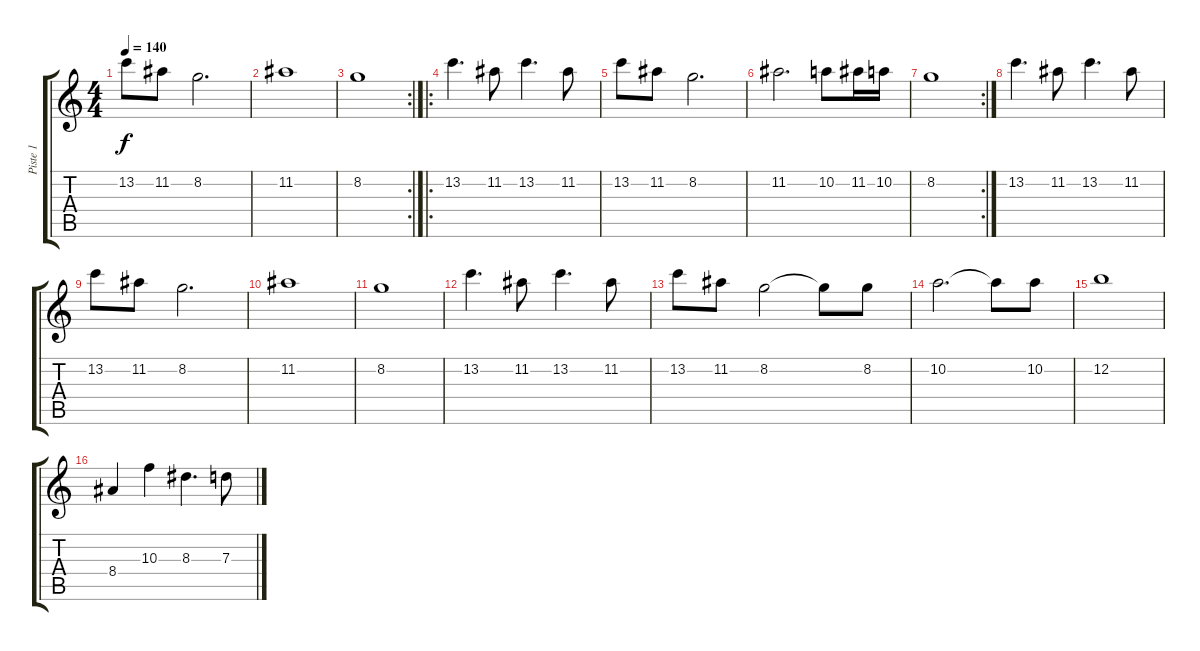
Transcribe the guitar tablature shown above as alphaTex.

\track ("Piste 1" "Piste 1") {instrument overdrivenguitar}
\staff {score tabs}
\tuning (E4 B3 G3 D3 A2 E2) {hide}
\ts (4 4)
\tempo 140
\clef g2
\ks c
13.2.8{dy f} 11.2.8 8.2.2{d} |
11.2.1 |
\rc 2
8.2.1 |
\ro
13.2.4{d} 11.2.8 13.2.4{d} 11.2.8 |
13.2.8 11.2.8 8.2.2{d} |
11.2.2{d} 10.2.8 11.2.16 10.2.16 |
\rc 2
8.2.1 |
13.2.4{d} 11.2.8 13.2.4{d} 11.2.8 |
13.2.8 11.2.8 8.2.2{d} |
11.2.1 |
8.2.1 |
13.2.4{d} 11.2.8 13.2.4{d} 11.2.8 |
13.2.8 11.2.8 8.2.2 8.2{t}.8 8.2.8 |
10.2.2{d} 10.2{t}.8 10.2.8 |
12.2.1 |
8.4.4 10.3.4 8.3.4{d} 7.3.8
